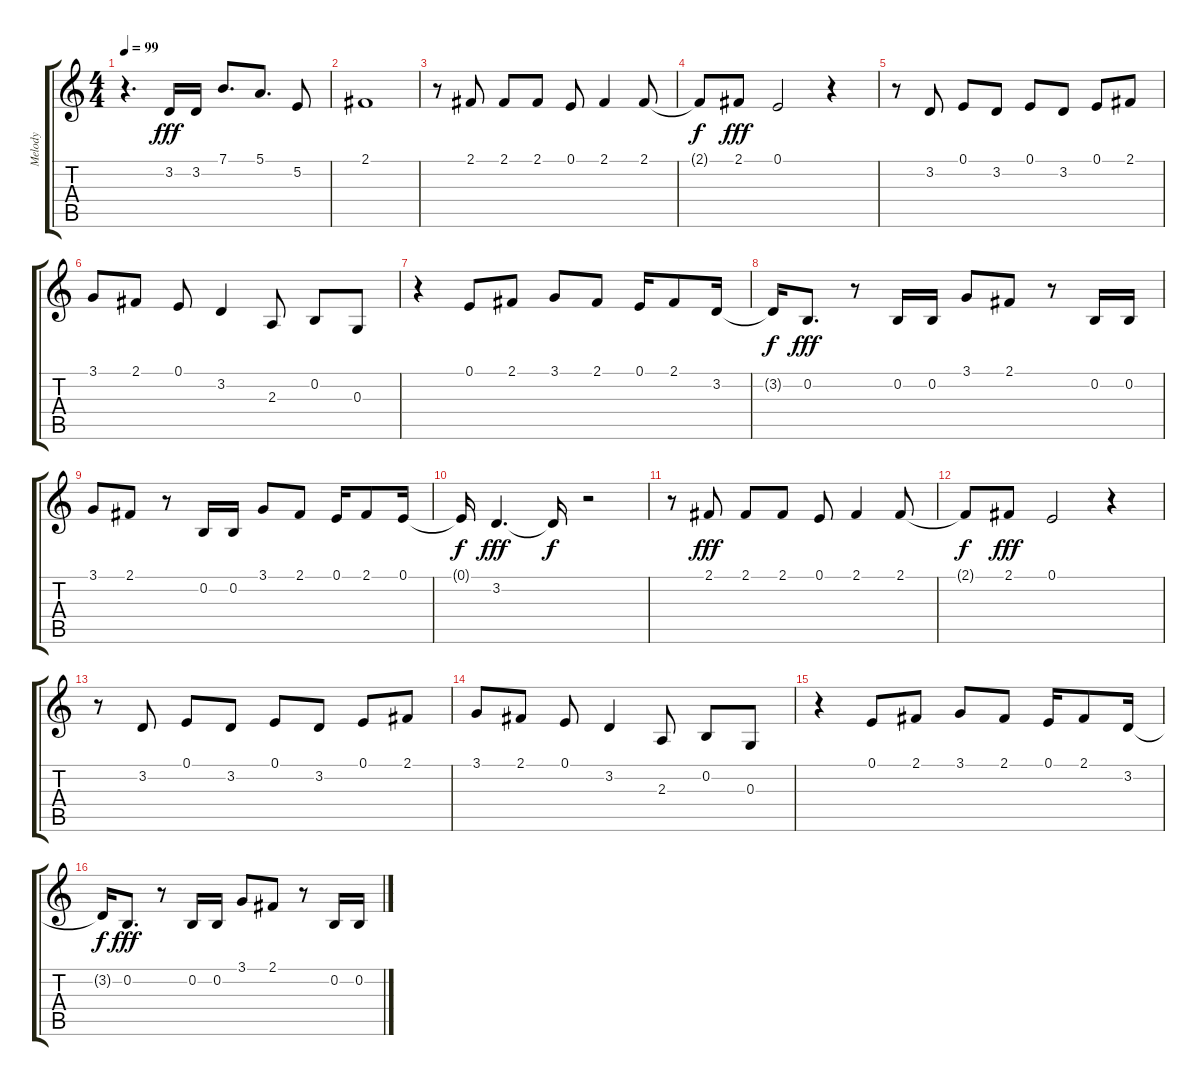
\track ("Melody" "Melody") {instrument lead3calliope}
\staff {score tabs}
\tuning (E4 B3 G3 D3 A2 E2) {hide}
\ts (4 4)
\tempo 99
\clef g2
\ks c
r.4{d dy f} 3.2.16{dy fff} 3.2.16 7.1.8{d} 5.1.8{d} 5.2.8 |
2.1.1 |
r.8 2.1.8 2.1.8 2.1.8 0.1.8 2.1.4 2.1.8 |
2.1{t}.8{dy f} 2.1.8{dy fff} 0.1.2 r.4 |
r.8 3.2.8 0.1.8 3.2.8 0.1.8 3.2.8 0.1.8 2.1.8 |
3.1.8 2.1.8 0.1.8 3.2.4 2.3.8 0.2.8 0.3.8 |
r.4 0.1.8 2.1.8 3.1.8 2.1.8 0.1.16 2.1.8 3.2.16 |
3.2{t}.16{dy f} 0.2.8{d dy fff} r.8 0.2.16 0.2.16 3.1.8 2.1.8 r.8 0.2.16 0.2.16 |
3.1.8 2.1.8 r.8 0.2.16 0.2.16 3.1.8 2.1.8 0.1.16 2.1.8 0.1.16 |
0.1{t}.16{dy f} 3.2.4{d dy fff} 3.2{t}.16{dy f} r.2 |
r.8 2.1.8{dy fff} 2.1.8 2.1.8 0.1.8 2.1.4 2.1.8 |
2.1{t}.8{dy f} 2.1.8{dy fff} 0.1.2 r.4 |
r.8 3.2.8 0.1.8 3.2.8 0.1.8 3.2.8 0.1.8 2.1.8 |
3.1.8 2.1.8 0.1.8 3.2.4 2.3.8 0.2.8 0.3.8 |
r.4 0.1.8 2.1.8 3.1.8 2.1.8 0.1.16 2.1.8 3.2.16 |
3.2{t}.16{dy f} 0.2.8{d dy fff} r.8 0.2.16 0.2.16 3.1.8 2.1.8 r.8 0.2.16 0.2.16
